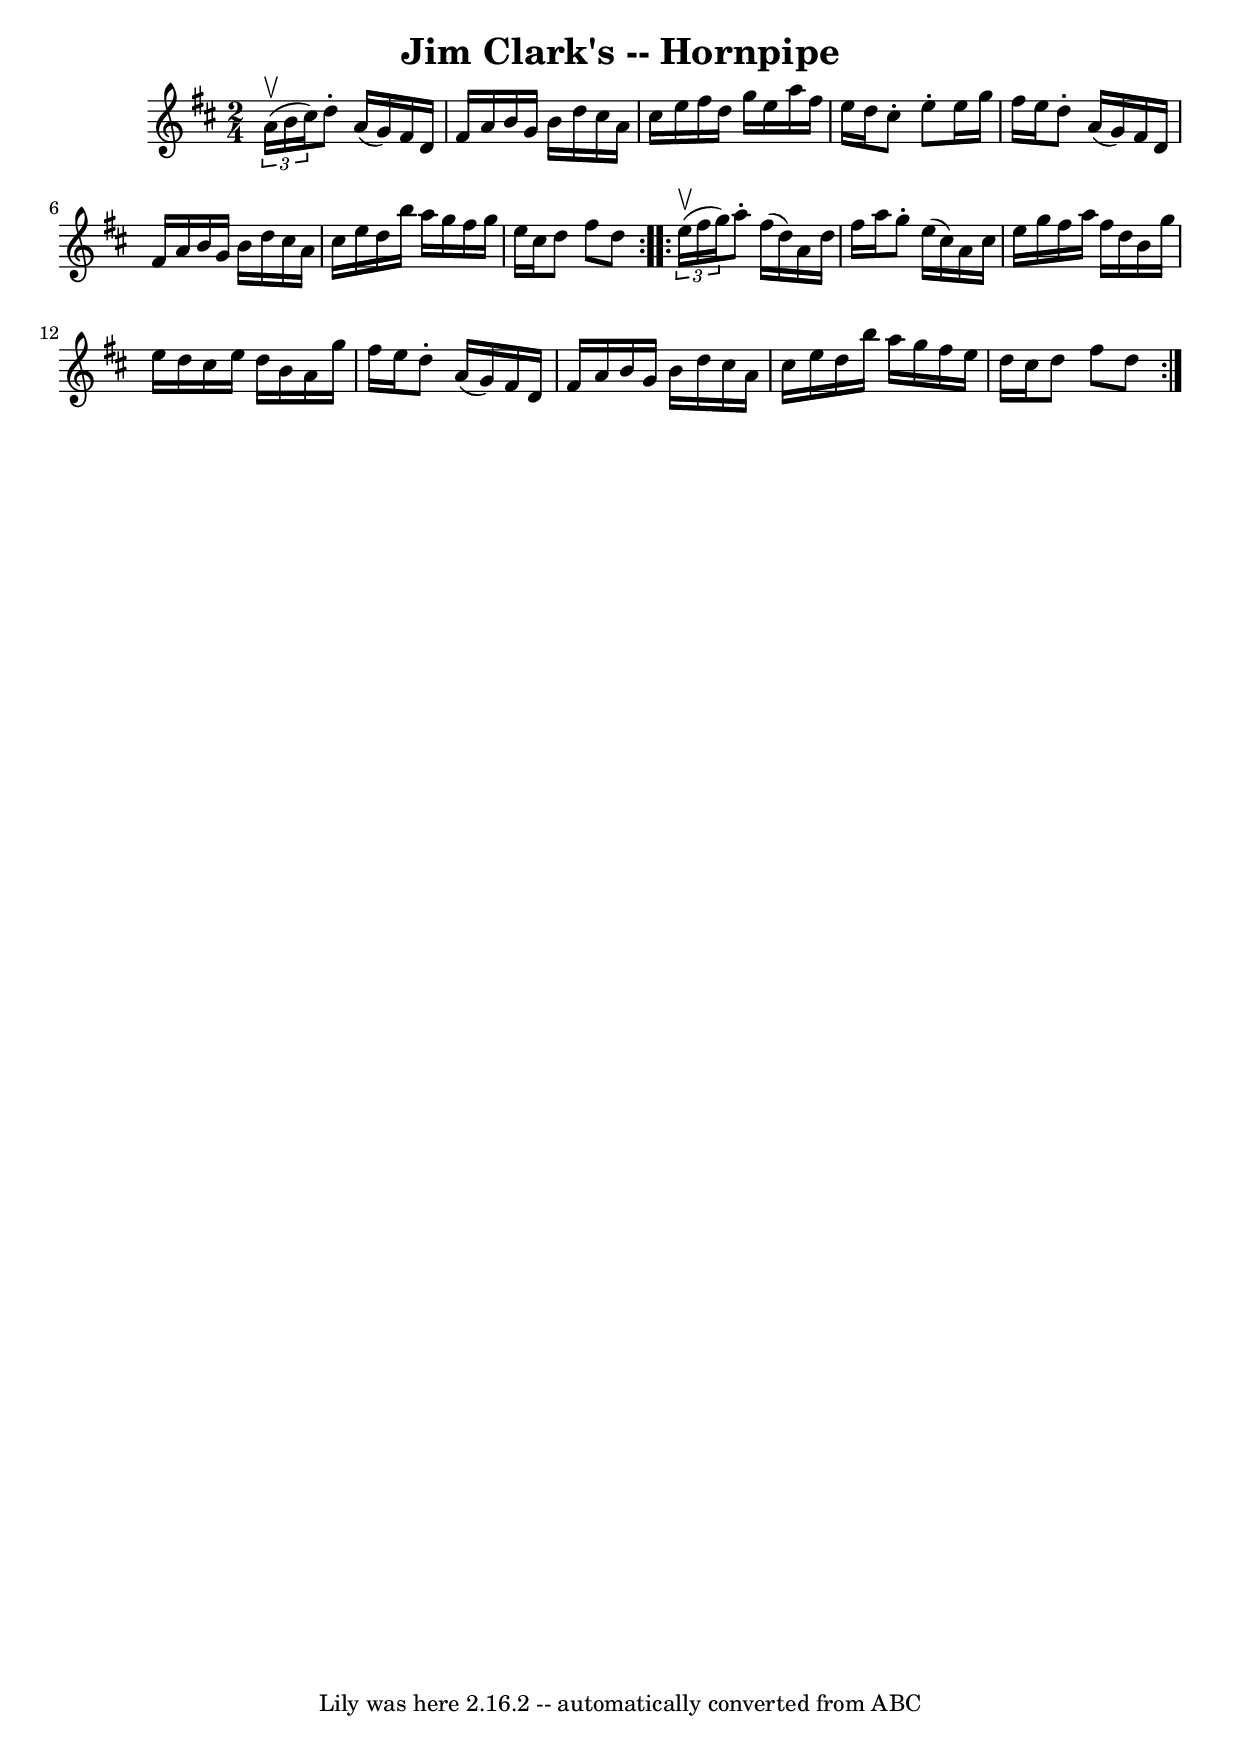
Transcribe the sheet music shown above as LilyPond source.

\version "2.16.2"
\include "Mammoth.ily"
\header {
  %% book = "Cole's 1000 Fiddle Tunes"
 crossRefNumber = "1"
 footnotes = ""
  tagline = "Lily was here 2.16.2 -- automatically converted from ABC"
  title = "Jim Clark's -- Hornpipe"

}
voicedefault =  {



  \repeat volta 2 {

    \time 2/4 
    \key d \major
    \times 2/3 { a'16 (^\upbow b'16 cs''16)  	       }   |
 d''8-. a'16 (g'16) fs'16 d'16 fs'16 a'16   |
 b'16 g'16 b'16 d''16 cs''16 a'16 cs''16 e''16  |
 fs''16 d''16 g''16 e''16 a''16 fs''16 e''16 d''16   |
 cs''8-. e''8-. e''16 g''16 fs''16 e''16   |
 d''8-. a'16 (g'16) fs'16 d'16 fs'16 a'16   |
 b'16 g'16 b'16 d''16 cs''16 a'16 cs''16 e''16  |
 d''16 b''16 a''16 g''16 fs''16 g''16 e''16 cs''16   |
 d''8 fs''8 d''8  
  }     
  \repeat volta 2 {
    
    \times 2/3 { e''16 (^\upbow fs''16 g''16)  	       }  |
 a''8-. fs''16 (d''16) a'16 d''16 fs''16 a''16   |
 g''8-. e''16 (cs''16) a'16 cs''16 e''16 g''16   |
 fs''16 a''16 fs''16 d''16 b'16 g''16 e''16 d''16   |
 cs''16 e''16 d''16 b'16 a'16 g''16 fs''16 e''16    |
 d''8-. a'16 (g'16) fs'16 d'16 fs'16 a'16   |
 b'16 g'16 b'16 d''16 cs''16 a'16 cs''16 e''16  |
 d''16 b''16 a''16 g''16 fs''16 e''16 d''16 cs''16   |
 d''8 fs''8 d''8  
  }   

}

\score{
  <<

    \context Staff="default"
    {
      \voicedefault 
      
    }

  >>
  \layout {
    
  }
  \midi {
  }

}
